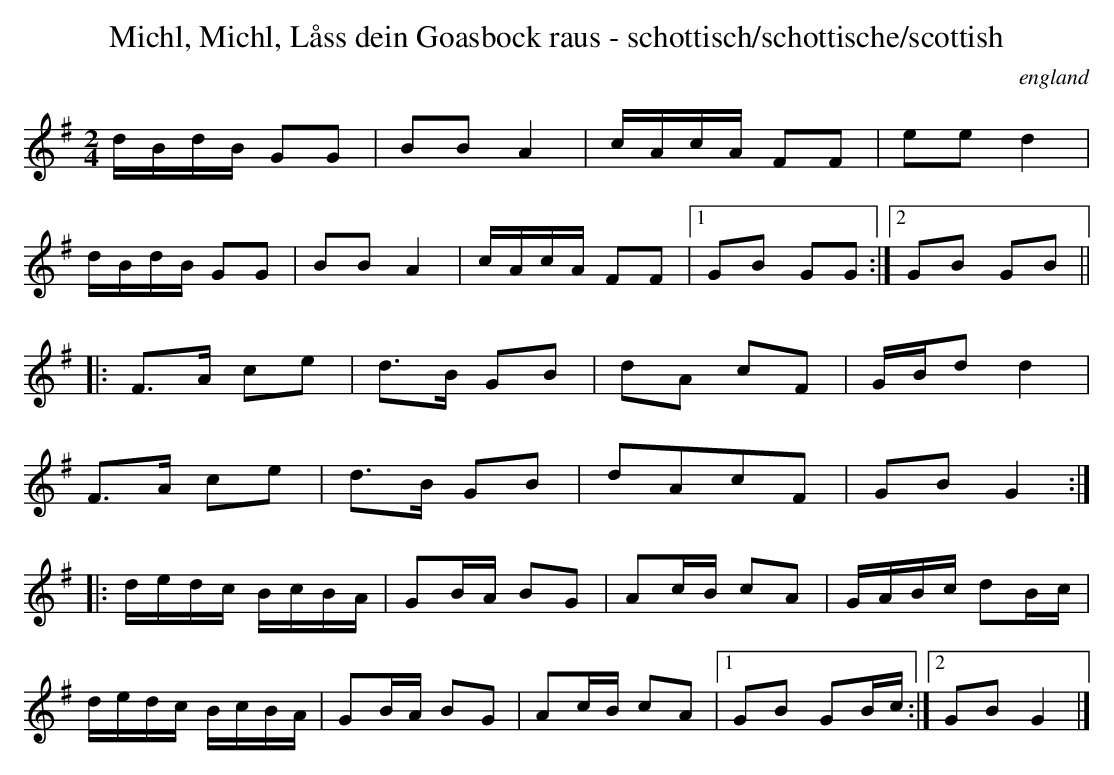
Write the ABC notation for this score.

X:1
T:Michl, Michl, Låss dein Goasbock raus - schottisch/schottische/scottish
O:england
M:2/4
L:1/16
K:G
dBdB G2G2|B2B2A4|cAcA F2F2|e2e2d4|
dBdB G2G2|B2B2A4|cAcA F2F2|1G2B2 G2G2:|2G2B2 G2B2||
|:F3A c2e2|d3B G2B2|d2A2 c2F2|GBd2d4|
F3A c2e2|d3B G2B2|d2A2c2F2|G2B2G4:|
|:dedc BcBA|G2BA B2G2|A2cB c2A2|GABc d2Bc|
dedc BcBA|G2BA B2G2|A2cB c2A2|1G2B2 G2Bc:|2G2B2G4|]
